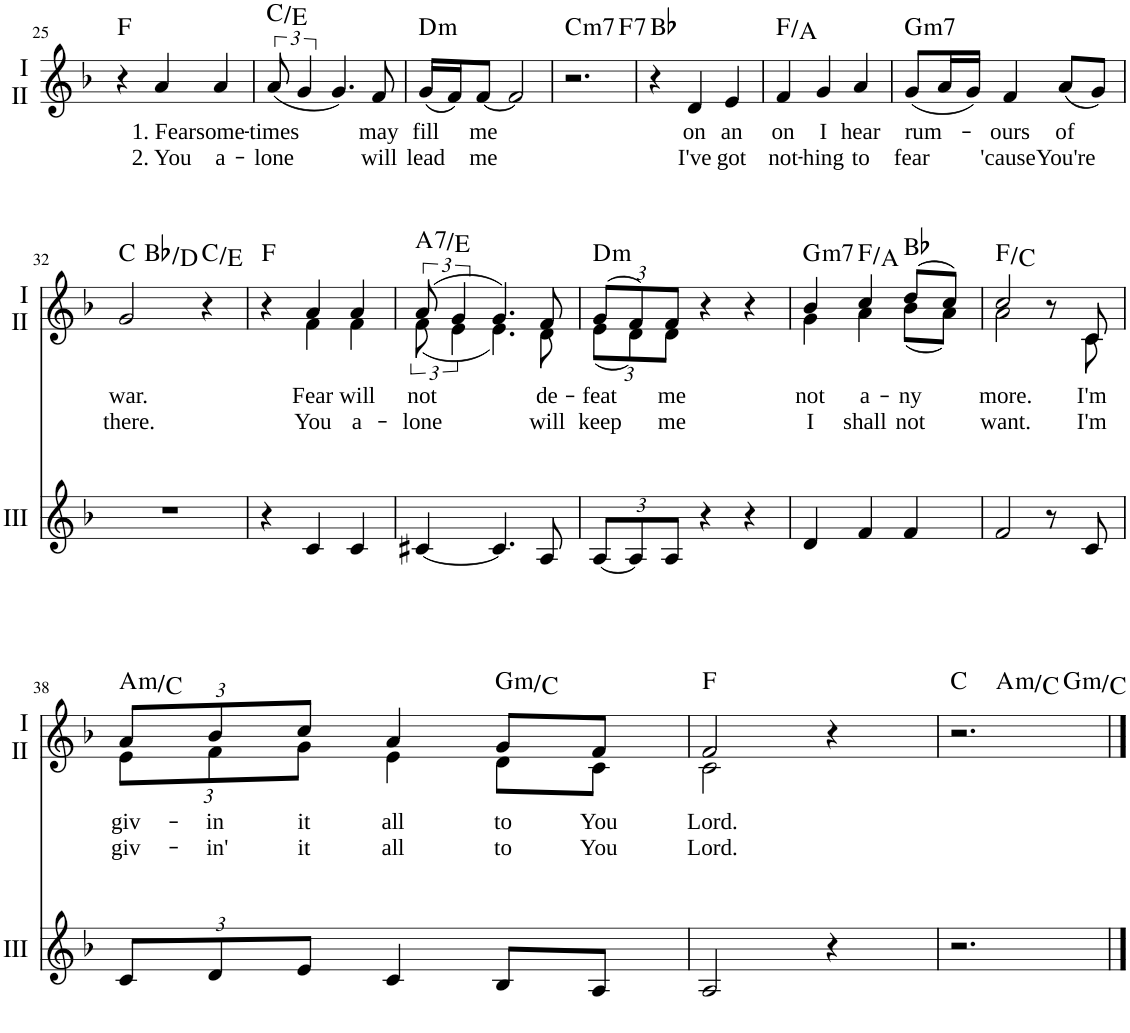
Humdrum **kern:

**kern	**kern	**text	**text	**harte
*part2	*part1	*part1	*part1	*part1
*staff2	*staff1	*staff1	*staff1	*
*I"3.	*I"Soprano	*	*	*
!!LO:PB:g=z
*clefG2	*clefG2	*	*	*
*k[b-]	*k[b-]	*	*	*
*M3/4	*M3/4	*	*	*
=25	=25	=25	=25	=25
2.r	4r	.	.	F:maj
!	!	!LO:LY:b	!LO:LY:b	!
.	4a/	1. Fear	2. You	.
!	!	!LO:LY:b	!LO:LY:b	!
.	4a/	some-	a-	.
=26	=26	=26	=26	=26
!	!	!LO:LY:b	!LO:LY:b	!
2.r	(12a/	-times	-lone	C:maj/3
.	6g/	.	.	.
.	4.g/)	.	.	.
!	!	!LO:LY:b	!LO:LY:b	!
.	8f/	may	will	.
=27	=27	=27	=27	=27
!	!	!LO:LY:b	!LO:LY:b	!LO:H:kt=m
2.r	(16g/LL	fill	lead	D:min
.	16f/J)	.	.	.
!	!	!LO:LY:b	!LO:LY:b	!
.	[8f/J	me	me	.
.	2f/]	.	.	.
=28	=28	=28	=28	=28
!	!	!	!	!LO:H:kt=m7
*	*^	*	*	*
2.r	2.r	2ryy	.	.	C:min7
!	!	!	!	!	!LO:H:kt=7
.	.	4ryy	.	.	F:7
*	*v	*v	*	*	*
=29	=29	=29	=29	=29
2.r	4r	.	.	Bb:maj
!	!	!LO:LY:b	!LO:LY:b	!
.	4d/	on	I've	.
!	!	!LO:LY:b	!LO:LY:b	!
.	4e/	an	got	.
=30	=30	=30	=30	=30
!	!	!LO:LY:b	!LO:LY:b	!
2.r	4f/	on	not-	F:maj/3
!	!	!LO:LY:b	!LO:LY:b	!
.	4g/	I	-hing	.
!	!	!LO:LY:b	!LO:LY:b	!
.	4a/	hear	to	.
=31	=31	=31	=31	=31
!	!	!LO:LY:b	!LO:LY:b	!LO:H:kt=m7
2.r	(8g/L	rum-	fear	G:min7
.	16a/L	.	.	.
.	16g/JJ)	.	.	.
!	!	!LO:LY:b	!LO:LY:b	!
.	4f/	-ours	'cause	.
!	!	!LO:LY:b	!LO:LY:b	!
.	(8a/L	of	You're	.
.	8g/J)	.	.	.
!!LO:LB:g=z
=32	=32	=32	=32	=32
!	!	!LO:LY:b	!LO:LY:b	!
*	*^	*	*	*
2.r	2g/	4ryy	war.	there.	C:maj
.	.	2ryy	.	.	Bb:maj/3
.	4r	.	.	.	C:maj/3
=33	=33	=33	=33	=33	=33
4r	4r	4ryy	.	.	F:maj
!	!	!	!LO:LY:b	!LO:LY:b	!
4c/	4a/	4f\	Fear	You	.
!	!	!	!LO:LY:b	!LO:LY:b	!
4c/	4a/	4f\	will	a-	.
=34	=34	=34	=34	=34	=34
!	!	!	!LO:LY:b	!LO:LY:b	!LO:H:kt=7
[4c#X/	(12a/	(12f\	not	-lone	A:7/5
.	6g/	6e\	.	.	.
4.c#/]	4.g/)	4.e\)	.	.	.
!	!	!	!LO:LY:b	!LO:LY:b	!
8A/	8f/	8d\	de-	will	.
=35	=35	=35	=35	=35	=35
*Xbrackettup	*Xbrackettup	*	*	*	*
!	!	!	!LO:LY:b	!LO:LY:b	!LO:H:kt=m
[12A/L	(12g/L	(12e\L	-feat	keep	D:min
12A/]	12f/)	12d\)	.	.	.
!	!	!	!LO:LY:b	!LO:LY:b	!
12A/J	12f/J	12d\J	me	me	.
4r	4r	2ryy	.	.	.
4r	4r	.	.	.	.
=36	=36	=36	=36	=36	=36
!	!	!	!LO:LY:b	!LO:LY:b	!LO:H:kt=m7
4d/	4b-/	4g\	not	I	G:min7
!	!	!	!LO:LY:b	!LO:LY:b	!
4f/	4cc/	4a\	a-	shall	F:maj/3
!	!	!	!LO:LY:b	!LO:LY:b	!
4f/	(8dd/L	(8b-\L	-ny	not	Bb:maj
.	8cc/J)	8a\J)	.	.	.
=37	=37	=37	=37	=37	=37
!	!	!	!LO:LY:b	!LO:LY:b	!
2f/	2cc/	2a\	more.	want.	F:maj/5
8r	8r	8ryy	.	.	.
!	!	!	!LO:LY:b	!LO:LY:b	!
8c/	8c/	8c\	I'm	I'm	.
!!LO:LB:g=z	!!
=38	=38	=38	=38	=38	=38
!	!	!	!LO:LY:b	!LO:LY:b	!LO:H:kt=m
12c/L	12a/L	12e\L	giv-	giv-	A:min/b3
!	!	!	!LO:LY:b	!LO:LY:b	!
12d/	12b-/	12f\	-in	-in'	.
!	!	!	!LO:LY:b	!LO:LY:b	!
12e/J	12cc/J	12g\J	it	it	.
!	!	!	!LO:LY:b	!LO:LY:b	!
4c/	4a/	4e\	all	all	.
!	!	!	!LO:LY:b	!LO:LY:b	!LO:H:kt=m
8B-/L	8g/L	8d\L	to	to	G:min/4
!	!	!	!LO:LY:b	!LO:LY:b	!
8A/J	8f/J	8c\J	You	You	.
=39	=39	=39	=39	=39	=39
!	!	!	!LO:LY:b	!LO:LY:b	!
2A/	2f/	2c\	Lord.	Lord.	F:maj
4r	4r	4ryy	.	.	.
=40	=40	=40	=40	=40	=40
*	*	*^	*	*	*
2.r	2.r	4ryy	2ryy	.	.	C:maj
!	!	!	!	!	!	!LO:H:kt=m
.	.	2ryy	.	.	.	A:min/b3
!	!	!	!	!	!	!LO:H:kt=m
.	.	.	4ryy	.	.	G:min/4
*	*v	*v	*v	*	*	*
==	==	==	==	==
*-	*-	*-	*-	*-
